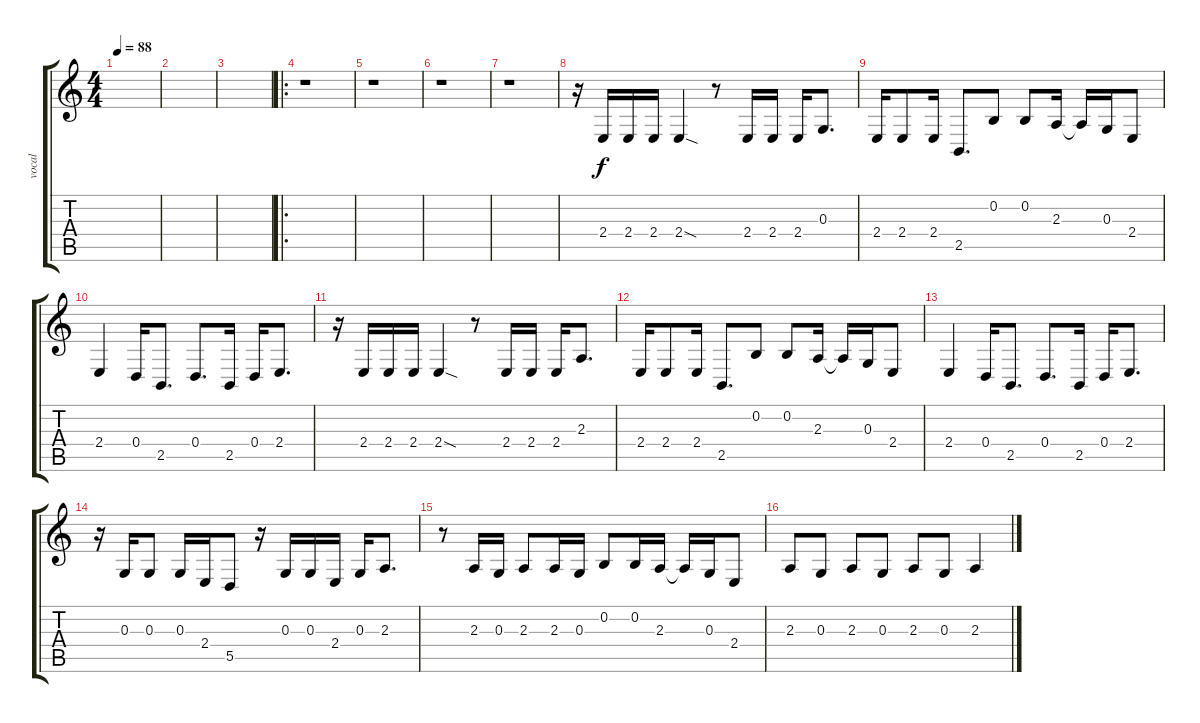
\track ("vocal" "vocal") {instrument synthbrass2}
\staff {score tabs}
\tuning (E4 B3 G3 D3 A2 E2) {hide}
\ts (4 4)
\tempo 88
\clef g2
\ks c
|
|
|
\ro
r.1 |
r.1 |
r.1 |
r.1 |
r.16 2.4.16 2.4.16 2.4.16 2.4{sod}.4 r.8 2.4.16 2.4.16 2.4.16 0.3.8{d} |
2.4.16 2.4.8 2.4.16 2.5.8{d} 0.2.8 0.2.8 2.3.16 2.3{t}.16 0.3.16 2.4.8 |
2.4.4 0.4.16 2.5.8{d} 0.4.8{d} 2.5.16 0.4.16 2.4.8{d} |
r.16 2.4.16 2.4.16 2.4.16 2.4{sod}.4 r.8 2.4.16 2.4.16 2.4.16 2.3.8{d} |
2.4.16 2.4.8 2.4.16 2.5.8{d} 0.2.8 0.2.8 2.3.16 2.3{t}.16 0.3.16 2.4.8 |
2.4.4 0.4.16 2.5.8{d} 0.4.8{d} 2.5.16 0.4.16 2.4.8{d} |
r.16 0.3.16 0.3.8 0.3.16 2.4.16 5.5.8 r.16 0.3.16 0.3.16 2.4.16 0.3.16 2.3.8{d} |
r.8 2.3.16 0.3.16 2.3.8 2.3.16 0.3.16 0.2.8 0.2.16 2.3.16 2.3{t}.16 0.3.16 2.4.8 |
2.3.8 0.3.8 2.3.8 0.3.8 2.3.8 0.3.8 2.3.4
